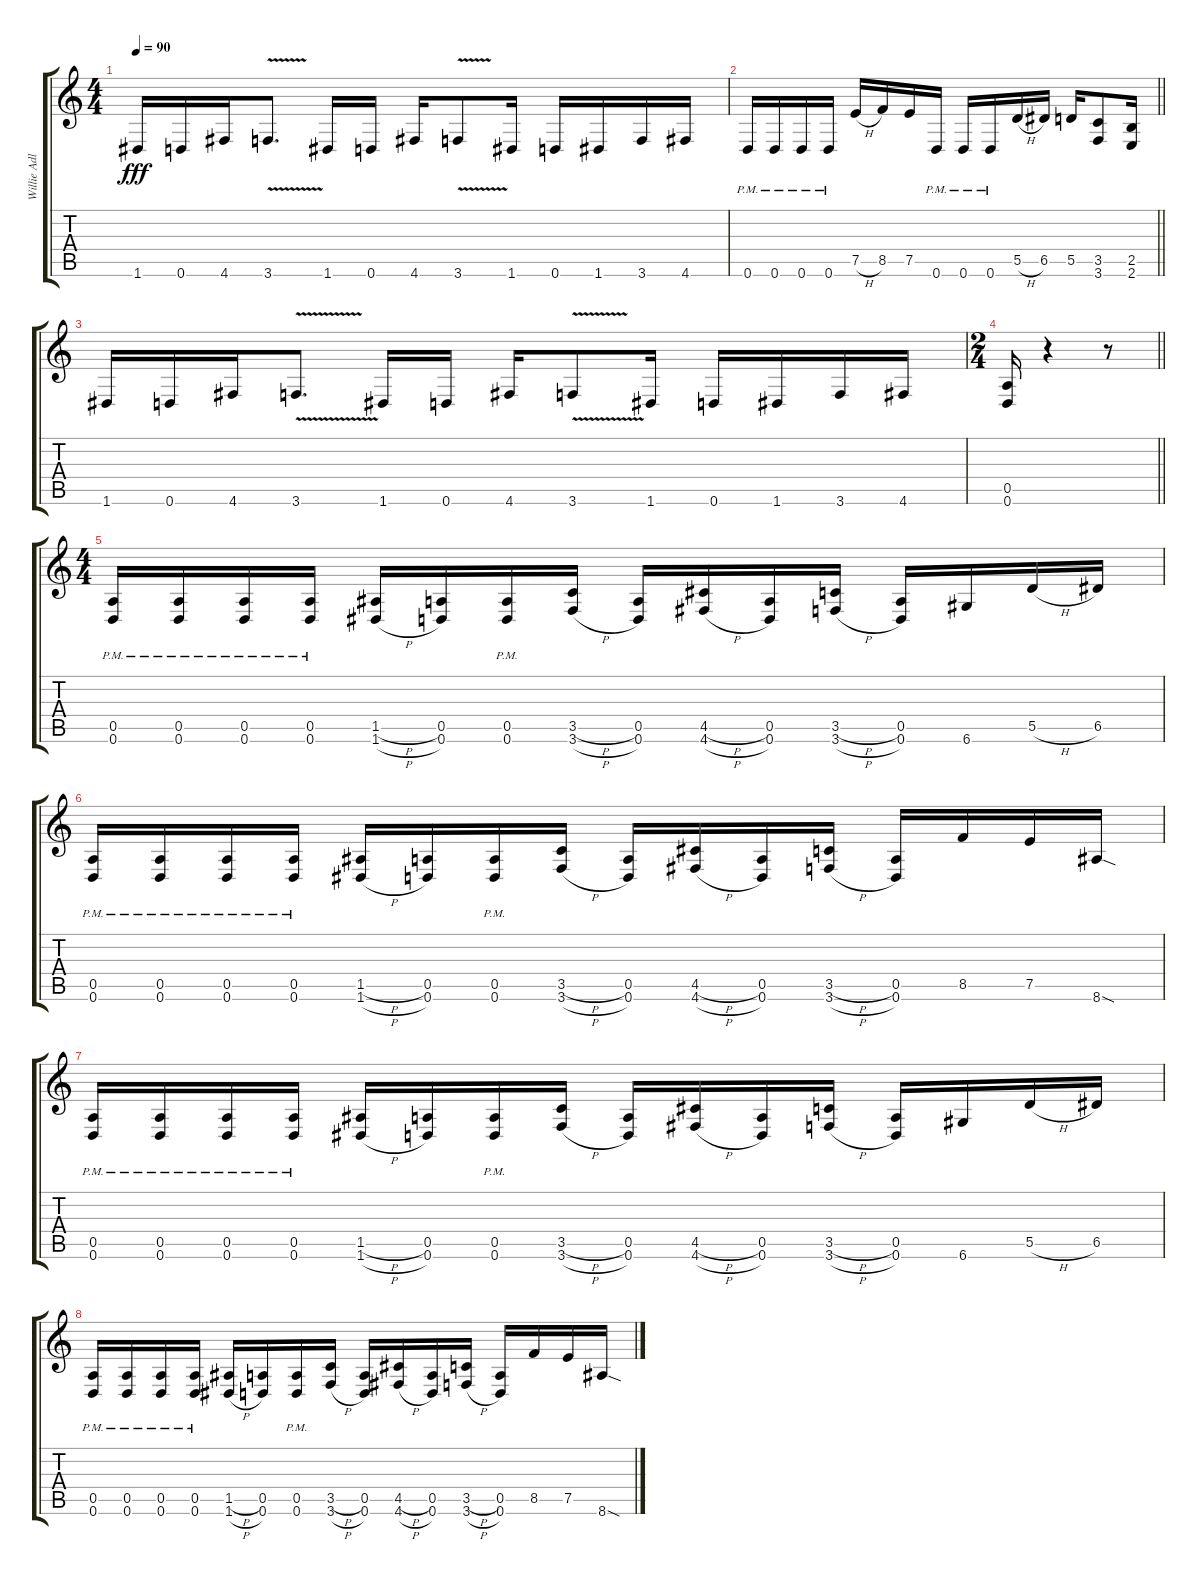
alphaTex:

\track ("Willie Adler" "Willie Adl") {instrument distortionguitar}
\staff {score tabs}
\tuning (E4 B3 G3 D3 A2 D2) {hide}
\ts (4 4)
\tempo 90
\clef g2
\ks c
1.6.16{dy fff} 0.6.16 4.6.16 3.6{v}.8{d} 1.6.16 0.6.16 4.6.16 3.6{v}.8 1.6.16 0.6.16 1.6.16 3.6.16 4.6.16 |
\barLineRight lightlight
0.6{pm}.16 0.6{pm}.16 0.6{pm}.16 0.6{pm}.16 7.5{h}.16 8.5.16 7.5.16 0.6{pm}.16 0.6{pm}.16 0.6{pm}.16 5.5{h}.16 6.5.16 5.5.16 (3.5 3.6).8 (2.5 2.6).16 |
1.6.16 0.6.16 4.6.16 3.6{v}.8{d} 1.6.16 0.6.16 4.6.16 3.6{v}.8 1.6.16 0.6.16 1.6.16 3.6.16 4.6.16 |
\ts (2 4)
\barLineRight lightlight
(0.5 0.6).16 r.4 r.8 |
\ts (4 4)
(0.5{pm} 0.6{pm}).16 (0.5{pm} 0.6{pm}).16 (0.5{pm} 0.6{pm}).16 (0.5{pm} 0.6{pm}).16 (1.5{h} 1.6{h}).16 (0.5 0.6).16 (0.5{pm} 0.6{pm}).16 (3.5{h} 3.6{h}).16 (0.5 0.6).16 (4.5{h} 4.6{h}).16 (0.5 0.6).16 (3.5{h} 3.6{h}).16 (0.5 0.6).16 6.6.16 5.5{h}.16 6.5.16 |
(0.5{pm} 0.6{pm}).16 (0.5{pm} 0.6{pm}).16 (0.5{pm} 0.6{pm}).16 (0.5{pm} 0.6{pm}).16 (1.5{h} 1.6{h}).16 (0.5 0.6).16 (0.5{pm} 0.6{pm}).16 (3.5{h} 3.6{h}).16 (0.5 0.6).16 (4.5{h} 4.6{h}).16 (0.5 0.6).16 (3.5{h} 3.6{h}).16 (0.5 0.6).16 8.5.16 7.5.16 8.6{sod}.16 |
(0.5{pm} 0.6{pm}).16 (0.5{pm} 0.6{pm}).16 (0.5{pm} 0.6{pm}).16 (0.5{pm} 0.6{pm}).16 (1.5{h} 1.6{h}).16 (0.5 0.6).16 (0.5{pm} 0.6{pm}).16 (3.5{h} 3.6{h}).16 (0.5 0.6).16 (4.5{h} 4.6{h}).16 (0.5 0.6).16 (3.5{h} 3.6{h}).16 (0.5 0.6).16 6.6.16 5.5{h}.16 6.5.16 |
(0.5{pm} 0.6{pm}).16 (0.5{pm} 0.6{pm}).16 (0.5{pm} 0.6{pm}).16 (0.5{pm} 0.6{pm}).16 (1.5{h} 1.6{h}).16 (0.5 0.6).16 (0.5{pm} 0.6{pm}).16 (3.5{h} 3.6{h}).16 (0.5 0.6).16 (4.5{h} 4.6{h}).16 (0.5 0.6).16 (3.5{h} 3.6{h}).16 (0.5 0.6).16 8.5.16 7.5.16 8.6{sod}.16
